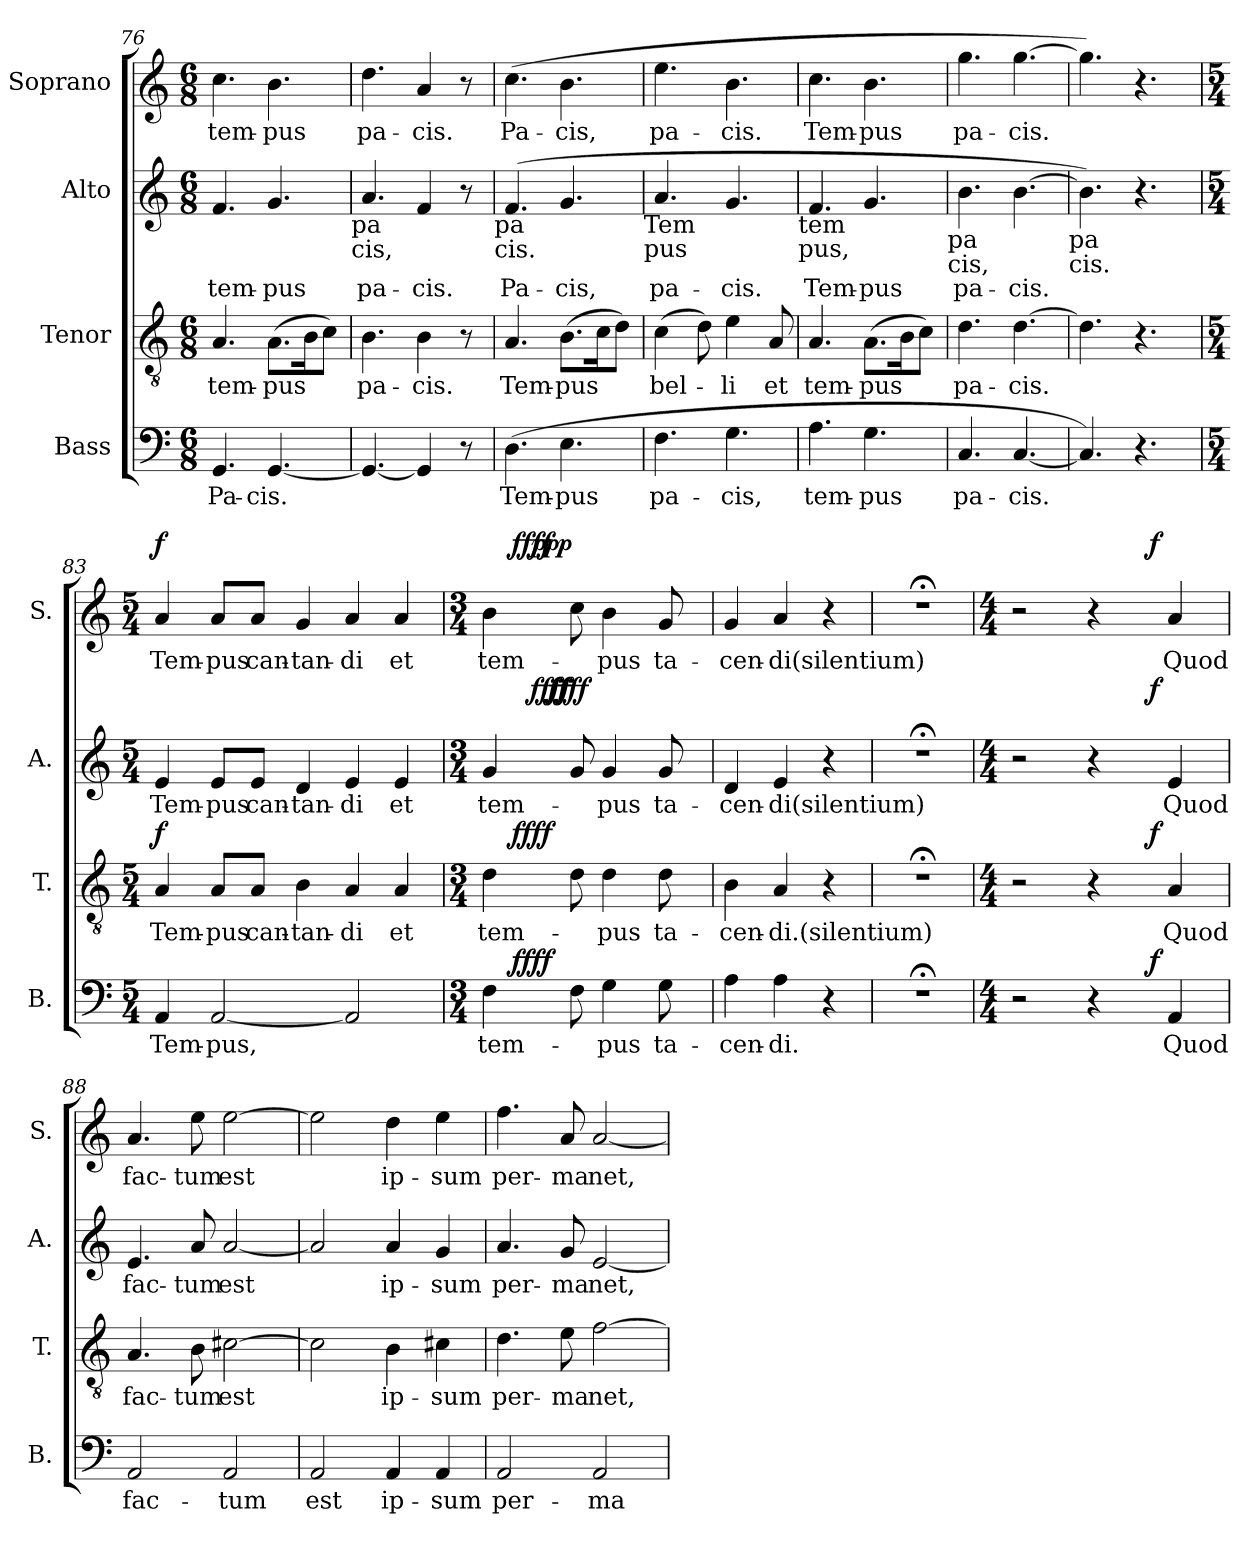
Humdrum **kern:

**kern	**text	**dynam	**kern	**text	**dynam	**kern	**text	**dynam	**kern	**text	**dynam
*part4	*part4	*part4	*part3	*part3	*part3	*part2	*part2	*part2	*part1	*part1	*part1
*staff4	*staff4	*staff4	*staff3	*staff3	*staff3	*staff2	*staff2	*staff2	*staff1	*staff1	*staff1
*I"Bass	*	*	*I"Tenor	*	*	*I"Alto	*	*	*I"Soprano	*	*
*I'B.	*	*	*I'T.	*	*	*I'A.	*	*	*I'S.	*	*
*clefF4	*	*	*clefGv2	*	*	*clefG2	*	*	*clefG2	*	*
*k[]	*	*	*k[]	*	*	*k[]	*	*	*k[]	*	*
*C:	*	*	*C:	*	*	*C:	*	*	*C:	*	*
*M6/8	*	*	*M6/8	*	*	*M6/8	*	*	*M6/8	*	*
=76	=76	=76	=76	=76	=76	=76	=76	=76	=76	=76	=76
!	!LO:LY:b:cj	!	!	!LO:LY:b:cj	!	!	!LO:LY:a:cj	!	!	!LO:LY:b:cj	!
4.GG/	Pa-	.	4.A/	tem-	.	4.f/	tem-	.	4.cc\	tem-	.
!	!LO:LY:b	!	!	!LO:LY:b	!	!	!LO:LY:a:cj	!	!	!LO:LY:b:cj	!
[<4.GG/	-cis.	.	(>8.A\L	-pus	.	4.g/	-pus	.	4.b\	-pus	.
.	.	.	16B\	.	.	.	.	.	.	.	.
.	.	.	8c\J)	.	.	.	.	.	.	.	.
!	!	!	!	!	!	!LO:TX:b:t=pa	!	!	!	!	!
!	!	!	!	!	!	!LO:TX:b:t=cis,	!	!	!	!	!
=77	=77	=77	=77	=77	=77	=77	=77	=77	=77	=77	=77
!	!	!	!	!LO:LY:b:cj	!	!	!LO:LY:a:cj	!	!	!LO:LY:b:cj	!
4.GG/_<	.	.	4.B\	pa-	.	4.a/	pa-	.	4.dd\	pa-	.
!	!	!	!	!LO:LY:b:cj	!	!	!LO:LY:a:cj	!	!	!LO:LY:b:cj	!
4GG/]	.	.	4B\	-cis.	.	4f/	-cis.	.	4a/	-cis.	.
8r	.	.	8r	.	.	8r	.	.	8r	.	.
!	!	!	!	!	!	!LO:TX:b:t=pa	!	!	!	!	!
!	!	!	!	!	!	!LO:TX:b:t=cis.	!	!	!	!	!
!!LO:LB:g=z
=78	=78	=78	=78	=78	=78	=78	=78	=78	=78	=78	=78
!	!LO:LY:b:cj	!	!	!LO:LY:b:cj	!	!	!LO:LY:a:cj	!	!	!LO:LY:b:cj	!
(>4.D\	Tem-	.	4.A/	Tem-	.	(>4.f/	Pa-	.	(>4.cc\	Pa-	.
!	!LO:LY:b:cj	!	!	!LO:LY:b	!	!	!LO:LY:a:cj	!	!	!LO:LY:b:cj	!
4.E\	-pus	.	(>8.B\L	-pus	.	4.g/	-cis,	.	4.b\	-cis,	.
.	.	.	16c\	.	.	.	.	.	.	.	.
.	.	.	8d\J)	.	.	.	.	.	.	.	.
!	!	!	!	!	!	!LO:TX:b:t=Tem	!	!	!	!	!
!	!	!	!	!	!	!LO:TX:b:t=pus	!	!	!	!	!
=79	=79	=79	=79	=79	=79	=79	=79	=79	=79	=79	=79
!	!LO:LY:b:cj	!	!	!LO:LY:b	!	!	!LO:LY:a:cj	!	!	!LO:LY:b:cj	!
4.F\	pa-	.	(>4c\	bel-	.	4.a/	pa-	.	4.ee\	pa-	.
.	.	.	8d\)	.	.	.	.	.	.	.	.
!	!LO:LY:b:cj	!	!	!LO:LY:b:cj	!	!	!LO:LY:a:cj	!	!	!LO:LY:b:cj	!
4.G\	-cis,	.	4e\	-li	.	4.g/	-cis.	.	4.b\	-cis.	.
!	!	!	!	!LO:LY:b:cj	!	!	!	!	!	!	!
.	.	.	8A/	et	.	.	.	.	.	.	.
!	!	!	!	!	!	!LO:TX:b:t=tem	!	!	!	!	!
!	!	!	!	!	!	!LO:TX:b:t=pus,	!	!	!	!	!
=80	=80	=80	=80	=80	=80	=80	=80	=80	=80	=80	=80
!	!LO:LY:b:cj	!	!	!LO:LY:b:cj	!	!	!LO:LY:a:cj	!	!	!LO:LY:b:cj	!
4.A\	tem-	.	4.A/	tem-	.	4.f/	Tem-	.	4.cc\	Tem-	.
!	!LO:LY:b:cj	!	!	!LO:LY:b	!	!	!LO:LY:a:cj	!	!	!LO:LY:b:cj	!
4.G\	-pus	.	(>8.A\L	-pus	.	4.g/	-pus	.	4.b\	-pus	.
.	.	.	16B\	.	.	.	.	.	.	.	.
.	.	.	8c\J)	.	.	.	.	.	.	.	.
!	!	!	!	!	!	!LO:TX:b:t=pa	!	!	!	!	!
!	!	!	!	!	!	!LO:TX:b:t=cis,	!	!	!	!	!
=81	=81	=81	=81	=81	=81	=81	=81	=81	=81	=81	=81
!	!LO:LY:b:cj	!	!	!LO:LY:b:cj	!	!	!LO:LY:a:cj	!	!	!LO:LY:b:cj	!
4.C/	pa-	.	4.d\	pa-	.	4.b\	pa-	.	4.gg\	pa-	.
!	!LO:LY:b:cj	!	!	!LO:LY:b:cj	!	!	!LO:LY:a:cj	!	!	!LO:LY:b:cj	!
[<4.C/	-cis.	.	[>4.d\	-cis.	.	[>4.b\	-cis.	.	[>4.gg\	-cis.	.
!	!	!	!	!	!	!LO:TX:b:t=pa	!	!	!	!	!
!	!	!	!	!	!	!LO:TX:b:t=cis.	!	!	!	!	!
=82	=82	=82	=82	=82	=82	=82	=82	=82	=82	=82	=82
4.C/])	.	.	4.d\]	.	.	4.b\])	.	.	4.gg\])	.	.
4.r	.	.	4.r	.	.	4.r	.	.	4.r	.	.
32ryy	.	.	32ryy	.	.	32ryy	.	.	32ryy	.	.
!!LO:PB:g=z
=83	=83	=83	=83	=83	=83	=83	=83	=83	=83	=83	=83
*M5/4	*	*	*M5/4	*	*	*M5/4	*	*	*M5/4	*	*
*	*	*	*	*	*	*	*	*	*MM112	*	*
!	!LO:LY:b:cj	!	!	!LO:LY:b:cj	!LO:DY:a	!	!LO:LY:a:cj	!	!	!LO:LY:b:cj	!LO:DY:a
4AA/	Tem-	.	4A/	Tem-	f	4e/	Tem-	.	4a/	Tem-	f
!	!LO:LY:b	!	!	!LO:LY:b:cj	!	!	!LO:LY:a:cj	!	!	!LO:LY:b:cj	!
[<2AA/	-pus,	.	8A/L	-pus	.	8e/L	-pus	.	8a/L	-pus	.
!	!	!	!	!LO:LY:b:cj	!	!	!LO:LY:a:cj	!	!	!LO:LY:b:cj	!
.	.	.	8A/J	can-	.	8e/J	can-	.	8a/J	can-	.
!	!	!	!	!LO:LY:b:cj	!	!	!LO:LY:a:cj	!	!	!LO:LY:b:cj	!
.	.	.	4B\	-tan-	.	4d/	-tan-	.	4g/	-tan-	.
!	!	!	!	!LO:LY:b:cj	!	!	!LO:LY:a:cj	!	!	!LO:LY:b:cj	!
2AA/]	.	.	4A/	-di	.	4e/	-di	.	4a/	-di	.
!	!	!	!	!LO:LY:b:cj	!	!	!LO:LY:a:cj	!	!	!LO:LY:b:cj	!
.	.	.	4A/	et	.	4e/	et	.	4a/	et	.
=84	=84	=84	=84	=84	=84	=84	=84	=84	=84	=84	=84
*M3/4	*	*	*M3/4	*	*	*M3/4	*	*	*M3/4	*	*
!	!LO:LY:b	!	!	!LO:LY:b	!	!	!LO:LY:a	!	!	!LO:LY:b	!
*^	*	*	*^	*	*	*^	*	*	*^	*	*
*	*	*	*	*	*	*	*	*	*^	*	*	*	*^	*	*
4F\	16..ryy	tem-	.	4d\	16..ryy	tem-	.	4g/	8ryy	8.ryy	tem-	.	4b\	16..ryy	8ryy	tem-	.
!	!	!	!LO:DY:a	!	!	!	!LO:DY:a	!	!	!	!	!	!	!	!	!	!LO:DY:a
.	2ryy	.	ffff	.	2ryy	.	ffff	.	.	.	.	.	.	2ryy	.	.	ffff
.	.	.	.	.	.	.	.	.	64ryy	.	.	.	.	.	64ryy	.	.
!	!	!	!	!	!	!	!	!	!	!	!	!LO:DY:b	!	!	!	!	!LO:DY:a
.	.	.	.	.	.	.	.	.	2ryy	.	.	ffff	.	.	2ryy	.	ppp
!	!	!	!	!	!	!	!	!	!	!	!	!LO:DY:b	!	!	!	!	!
.	.	.	.	.	.	.	.	.	.	2ryy	.	ffff	.	.	.	.	.
8F\	.	.	.	8d\	.	.	.	8g/	.	.	.	.	8cc\	.	.	.	.
!	!	!LO:LY:b:cj	!	!	!	!LO:LY:b:cj	!	!	!	!	!LO:LY:a:cj	!	!	!	!	!LO:LY:b:cj	!
4G\	.	-pus	.	4d\	.	-pus	.	4g/	.	.	-pus	.	4b\	.	.	-pus	.
.	8ryy	.	.	.	8ryy	.	.	.	.	.	.	.	.	8ryy	.	.	.
!	!	!LO:LY:b:cj	!	!	!	!LO:LY:b:cj	!	!	!	!	!LO:LY:a:cj	!	!	!	!	!LO:LY:b:cj	!
8G\	.	ta-	.	8d\	.	ta-	.	8g/	.	.	ta-	.	8g/	.	.	ta-	.
.	.	.	.	.	.	.	.	.	16..ryy	.	.	.	.	.	16..ryy	.	.
.	.	.	.	.	.	.	.	.	.	16ryy	.	.	.	.	.	.	.
.	64ryy	.	.	.	64ryy	.	.	.	.	.	.	.	.	64ryy	.	.	.
=85	=85	=85	=85	=85	=85	=85	=85	=85	=85	=85	=85	=85	=85	=85	=85	=85	=85
!	!	!LO:LY:b:cj	!	!	!	!LO:LY:b:cj	!	!	!	!	!LO:LY:a:cj	!	!	!	!	!LO:LY:b:cj	!
*v	*v	*	*	*	*	*	*	*v	*v	*v	*	*	*v	*v	*v	*	*
*	*	*	*v	*v	*	*	*	*	*	*	*	*
4A\	-cen-	.	4B\	-cen-	.	4d/	-cen-	.	4g/	-cen-	.
!	!LO:LY:b:cj	!	!	!LO:LY:b:cj	!	!	!LO:LY:a:cj	!	!	!LO:LY:b:cj	!
4A\	-di.	.	4A/	-di.(silentium)	.	4e/	-di(silentium)	.	4a/	-di(silentium)	.
4r	.	.	4r	.	.	4r	.	.	4r	.	.
=86	=86	=86	=86	=86	=86	=86	=86	=86	=86	=86	=86
!LO:N:vis=1	!	!	!LO:N:vis=1	!	!	!LO:N:vis=1	!	!	!LO:N:vis=1	!	!
2.r;<	.	.	2.r;<	.	.	2.r;<	.	.	2.r;<	.	.
!!LO:LB:g=z
=87	=87	=87	=87	=87	=87	=87	=87	=87	=87	=87	=87
*M4/4	*	*	*M4/4	*	*	*M4/4	*	*	*M4/4	*	*
*	*	*	*	*	*	*	*	*	*MM98	*	*
*^	*	*	*^	*	*	*^	*	*	*^	*	*
2r	2ryy	.	.	2r	2ryy	.	.	2r	2ryy	.	.	2r	2ryy	.	.
4r	8ryy	.	.	4r	8ryy	.	.	4r	8ryy	.	.	4r	8ryy	.	.
.	16ryy	.	.	.	16ryy	.	.	.	16ryy	.	.	.	16ryy	.	.
.	64ryy	.	.	.	64ryy	.	.	.	64ryy	.	.	.	64ryy	.	.
!	!	!	!LO:DY:a	!	!	!	!LO:DY:a	!	!	!	!LO:DY:a	!	!	!	!LO:DY:a
.	4ryy	.	f	.	4ryy	.	f	.	4ryy	.	f	.	4ryy	.	f
!	!	!LO:LY:b:cj	!	!	!	!LO:LY:b:cj	!	!	!	!LO:LY:a:cj	!	!	!	!LO:LY:b:cj	!
4AA/	.	Quod	.	4A/	.	Quod	.	4e/	.	Quod	.	4a/	.	Quod	.
.	32.ryy	.	.	.	32.ryy	.	.	.	32.ryy	.	.	.	32.ryy	.	.
=88	=88	=88	=88	=88	=88	=88	=88	=88	=88	=88	=88	=88	=88	=88	=88
!	!	!LO:LY:b:cj	!	!	!	!LO:LY:b	!	!	!	!LO:LY:a	!	!	!	!LO:LY:b	!
*v	*v	*	*	*	*	*	*	*v	*v	*	*	*v	*v	*	*
*	*	*	*v	*v	*	*	*	*	*	*	*	*
2AA/	fac-	.	4.A/	fac-	.	4.e/	fac-	.	4.a/	fac-	.
!	!	!	!	!LO:LY:b:rj	!	!	!LO:LY:a:rj	!	!	!LO:LY:b:rj	!
.	.	.	8B\	-tum	.	8a/	-tum	.	8ee\	-tum	.
!	!LO:LY:b:cj	!	!	!LO:LY:b:cj	!	!	!LO:LY:a:cj	!	!	!LO:LY:b:cj	!
2AA/	-tum	.	[>2c#X\	est	.	[<2a/	est	.	[>2ee\	est	.
=89	=89	=89	=89	=89	=89	=89	=89	=89	=89	=89	=89
!	!LO:LY:b:cj	!	!	!	!	!	!	!	!	!	!
2AA/	est	.	2c#\]	.	.	2a/]	.	.	2ee\]	.	.
!	!LO:LY:b	!	!	!LO:LY:b	!	!	!LO:LY:a	!	!	!LO:LY:b	!
4AA/	ip-	.	4B\	ip-	.	4a/	ip-	.	4dd\	ip-	.
!	!LO:LY:b:cj	!	!	!LO:LY:b:cj	!	!	!LO:LY:a:cj	!	!	!LO:LY:b:cj	!
4AA/	-sum	.	4c#X\	-sum	.	4g/	-sum	.	4ee\	-sum	.
=90	=90	=90	=90	=90	=90	=90	=90	=90	=90	=90	=90
!	!LO:LY:b:cj	!	!	!LO:LY:b:cj	!	!	!LO:LY:a:cj	!	!	!LO:LY:b:cj	!
2AA/	per-	.	4.d\	per-	.	4.a/	per-	.	4.ff\	per-	.
!	!	!	!	!LO:LY:b:cj	!	!	!LO:LY:a:cj	!	!	!LO:LY:b:cj	!
.	.	.	8e\	-ma	.	8g/	-ma	.	8a/	-ma	.
!	!LO:LY:b:cj	!	!	!LO:LY:b	!	!	!LO:LY:a	!	!	!LO:LY:b	!
2AA/	-ma-	.	[>2f\	net,	.	[<2e/	net,	.	[<2a/	net,	.
=	=	=	=	=	=	=	=	=	=	=	=
*-	*-	*-	*-	*-	*-	*-	*-	*-	*-	*-	*-
